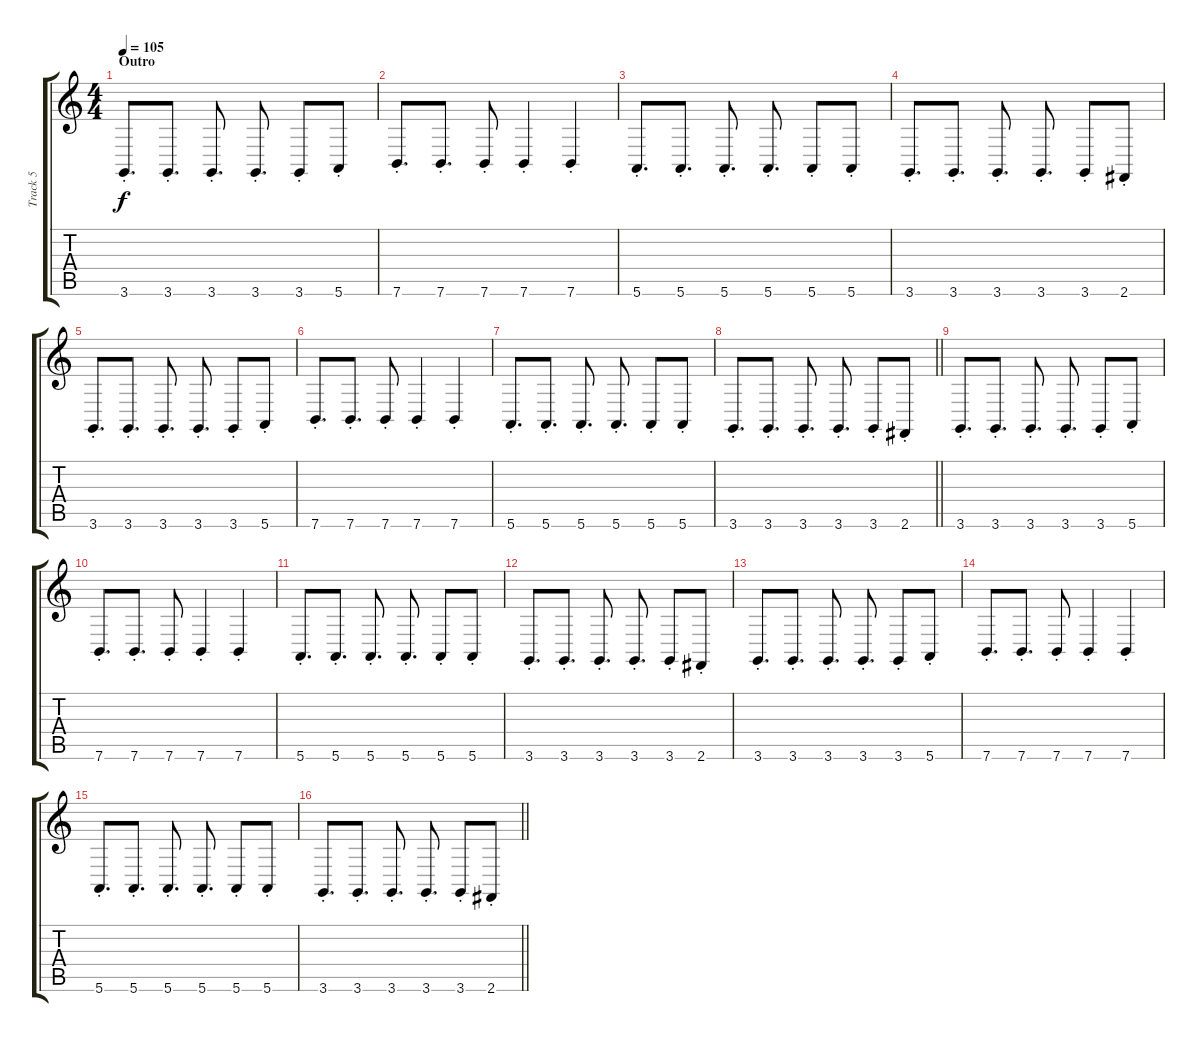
\track ("Track 5" "Track 5") {instrument lead2sawtooth}
\staff {score tabs}
\tuning (E4 B3 G3 D3 A2 E2) {hide}
\ts (4 4)
\section ("" "Outro")
\tempo 105
\clef g2
\ks c
3.6{st}.8{d dy f} 3.6{st}.8{d} 3.6{st}.8{d} 3.6{st}.8{d} 3.6{st}.8 5.6{st}.8 |
7.6{st}.8{d} 7.6{st}.8{d} 7.6{st}.8 7.6{st}.4 7.6{st}.4 |
5.6{st}.8{d} 5.6{st}.8{d} 5.6{st}.8{d} 5.6{st}.8{d} 5.6{st}.8 5.6{st}.8 |
3.6{st}.8{d} 3.6{st}.8{d} 3.6{st}.8{d} 3.6{st}.8{d} 3.6{st}.8 2.6{st}.8 |
3.6{st}.8{d} 3.6{st}.8{d} 3.6{st}.8{d} 3.6{st}.8{d} 3.6{st}.8 5.6{st}.8 |
7.6{st}.8{d} 7.6{st}.8{d} 7.6{st}.8 7.6{st}.4 7.6{st}.4 |
5.6{st}.8{d} 5.6{st}.8{d} 5.6{st}.8{d} 5.6{st}.8{d} 5.6{st}.8 5.6{st}.8 |
\barLineRight lightlight
3.6{st}.8{d} 3.6{st}.8{d} 3.6{st}.8{d} 3.6{st}.8{d} 3.6{st}.8 2.6{st}.8 |
3.6{st}.8{d} 3.6{st}.8{d} 3.6{st}.8{d} 3.6{st}.8{d} 3.6{st}.8 5.6{st}.8 |
7.6{st}.8{d} 7.6{st}.8{d} 7.6{st}.8 7.6{st}.4 7.6{st}.4 |
5.6{st}.8{d} 5.6{st}.8{d} 5.6{st}.8{d} 5.6{st}.8{d} 5.6{st}.8 5.6{st}.8 |
3.6{st}.8{d} 3.6{st}.8{d} 3.6{st}.8{d} 3.6{st}.8{d} 3.6{st}.8 2.6{st}.8 |
3.6{st}.8{d} 3.6{st}.8{d} 3.6{st}.8{d} 3.6{st}.8{d} 3.6{st}.8 5.6{st}.8 |
7.6{st}.8{d} 7.6{st}.8{d} 7.6{st}.8 7.6{st}.4 7.6{st}.4 |
5.6{st}.8{d} 5.6{st}.8{d} 5.6{st}.8{d} 5.6{st}.8{d} 5.6{st}.8 5.6{st}.8 |
\barLineRight lightlight
3.6{st}.8{d} 3.6{st}.8{d} 3.6{st}.8{d} 3.6{st}.8{d} 3.6{st}.8 2.6{st}.8
